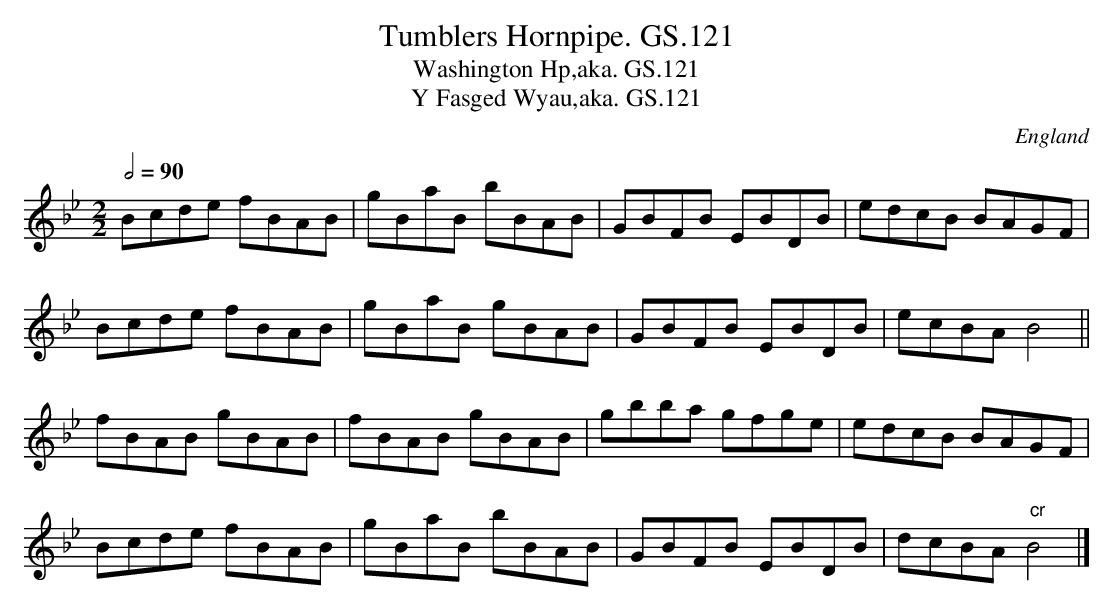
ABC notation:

X:1
T:Tumblers Hornpipe. GS.121
T:Washington Hp,aka. GS.121
T:Y Fasged Wyau,aka. GS.121
M:2/2
L:1/8
Q:1/2=90
O:England
K:Bb major
Bcde fBAB | gBaB bBAB | GBFB EBDB | edcB BAGF |!
Bcde fBAB | gBaB gBAB | GBFB EBDB | ecBA B4 ||!
fBAB gBAB | fBAB gBAB | gbba gfge | edcB BAGF |!
Bcde fBAB |gBaB bBAB | GBFB EBDB | dcBA " cr"B4|]
